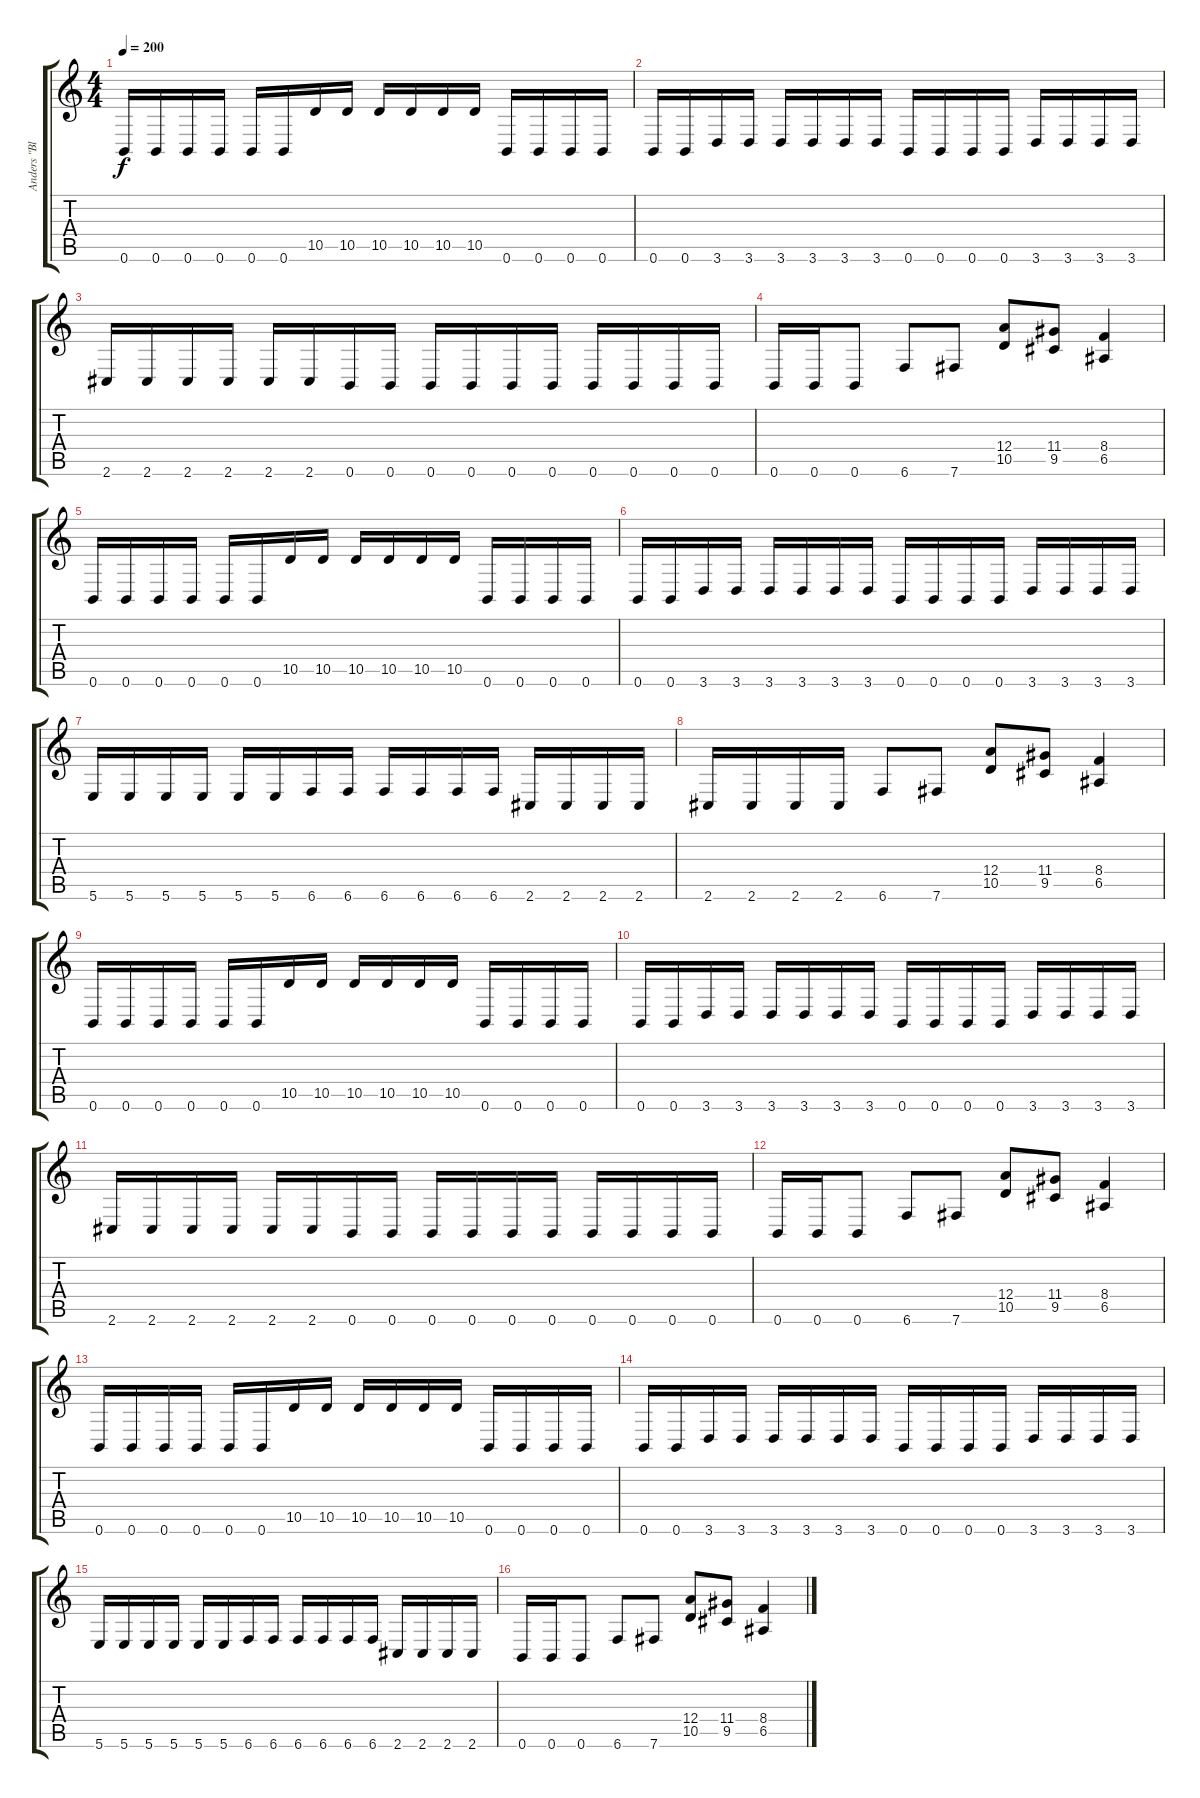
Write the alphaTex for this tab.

\track ("Anders \"Blakkheim\" Nyström" "Anders \"Bl") {instrument distortionguitar}
\staff {score tabs}
\tuning (B3 Gb3 D3 A2 E2 B1) {hide}
\ts (4 4)
\tempo 200
\clef g2
\ks c
0.6.16{dy f} 0.6.16 0.6.16 0.6.16 0.6.16 0.6.16 10.5.16 10.5.16 10.5.16 10.5.16 10.5.16 10.5.16 0.6.16 0.6.16 0.6.16 0.6.16 |
0.6.16 0.6.16 3.6.16 3.6.16 3.6.16 3.6.16 3.6.16 3.6.16 0.6.16 0.6.16 0.6.16 0.6.16 3.6.16 3.6.16 3.6.16 3.6.16 |
2.6.16 2.6.16 2.6.16 2.6.16 2.6.16 2.6.16 0.6.16 0.6.16 0.6.16 0.6.16 0.6.16 0.6.16 0.6.16 0.6.16 0.6.16 0.6.16 |
0.6.16 0.6.16 0.6.8 6.6.8 7.6.8 (12.4 10.5).8 (11.4 9.5).8 (8.4 6.5).4 |
0.6.16 0.6.16 0.6.16 0.6.16 0.6.16 0.6.16 10.5.16 10.5.16 10.5.16 10.5.16 10.5.16 10.5.16 0.6.16 0.6.16 0.6.16 0.6.16 |
0.6.16 0.6.16 3.6.16 3.6.16 3.6.16 3.6.16 3.6.16 3.6.16 0.6.16 0.6.16 0.6.16 0.6.16 3.6.16 3.6.16 3.6.16 3.6.16 |
5.6.16 5.6.16 5.6.16 5.6.16 5.6.16 5.6.16 6.6.16 6.6.16 6.6.16 6.6.16 6.6.16 6.6.16 2.6.16 2.6.16 2.6.16 2.6.16 |
2.6.16 2.6.16 2.6.16 2.6.16 6.6.8 7.6.8 (12.4 10.5).8 (11.4 9.5).8 (8.4 6.5).4 |
0.6.16 0.6.16 0.6.16 0.6.16 0.6.16 0.6.16 10.5.16 10.5.16 10.5.16 10.5.16 10.5.16 10.5.16 0.6.16 0.6.16 0.6.16 0.6.16 |
0.6.16 0.6.16 3.6.16 3.6.16 3.6.16 3.6.16 3.6.16 3.6.16 0.6.16 0.6.16 0.6.16 0.6.16 3.6.16 3.6.16 3.6.16 3.6.16 |
2.6.16 2.6.16 2.6.16 2.6.16 2.6.16 2.6.16 0.6.16 0.6.16 0.6.16 0.6.16 0.6.16 0.6.16 0.6.16 0.6.16 0.6.16 0.6.16 |
0.6.16 0.6.16 0.6.8 6.6.8 7.6.8 (12.4 10.5).8 (11.4 9.5).8 (8.4 6.5).4 |
0.6.16 0.6.16 0.6.16 0.6.16 0.6.16 0.6.16 10.5.16 10.5.16 10.5.16 10.5.16 10.5.16 10.5.16 0.6.16 0.6.16 0.6.16 0.6.16 |
0.6.16 0.6.16 3.6.16 3.6.16 3.6.16 3.6.16 3.6.16 3.6.16 0.6.16 0.6.16 0.6.16 0.6.16 3.6.16 3.6.16 3.6.16 3.6.16 |
5.6.16 5.6.16 5.6.16 5.6.16 5.6.16 5.6.16 6.6.16 6.6.16 6.6.16 6.6.16 6.6.16 6.6.16 2.6.16 2.6.16 2.6.16 2.6.16 |
0.6.16 0.6.16 0.6.8 6.6.8 7.6.8 (12.4 10.5).8 (11.4 9.5).8 (8.4 6.5).4
